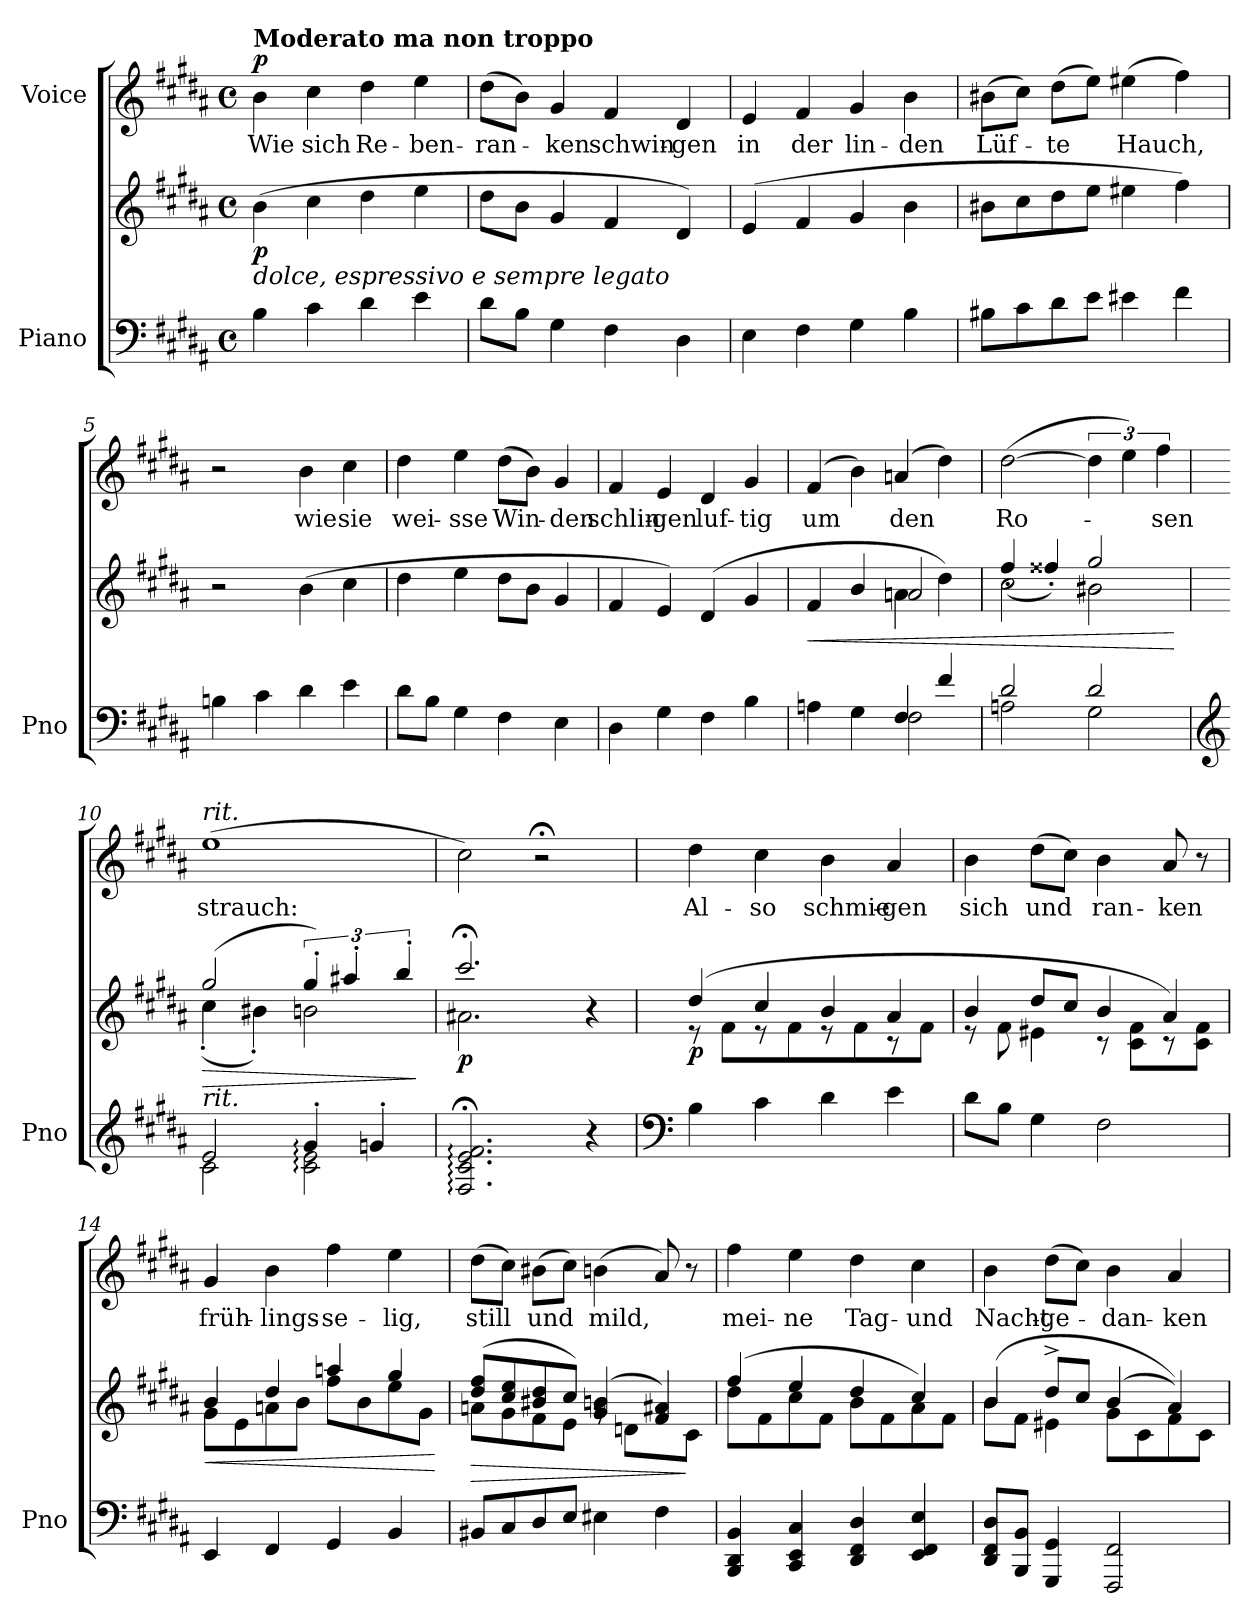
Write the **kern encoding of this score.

**kern	**kern	**dynam	**kern	**text	**dynam
*part2	*part2	*part2	*part1	*part1	*part1
*staff3	*staff2	*staff2/3	*staff1	*staff1	*staff1
*I"Piano	*	*	*I"Voice	*	*
*I'Pno	*	*	*	*	*
*clefF4	*clefG2	*	*clefG2	*	*
*k[f#c#g#d#a#]	*k[f#c#g#d#a#]	*	*k[f#c#g#d#a#]	*	*
*M4/4	*M4/4	*	*M4/4	*	*
*met(c)	*met(c)	*	*met(c)	*	*
=1	=1	=1	=1	=1	=1
!	!	!	!LO:TX:a:B:t=Moderato ma non troppo	!	!
!	!LO:TX:b:i:t=dolce, espressivo e sempre legato	!	!	!	!
!	!	!LO:DY:b	!	!LO:LY:b	!LO:DY:a
4B\	(>4b\	p	4b\	Wie	p
!	!	!	!	!LO:LY:b	!
4c#\	4cc#\	.	4cc#\	sich	.
!	!	!	!	!LO:LY:b	!
4d#\	4dd#\	.	4dd#\	Re-	.
!	!	!	!	!LO:LY:b	!
4e\	4ee\	.	4ee\	-ben-	.
=2	=2	=2	=2	=2	=2
!	!	!	!	!LO:LY:b	!
8d#\L	8dd#\L	.	(>8dd#\L	-ran-	.
8B\J	8b\J	.	8b\J)	.	.
!	!	!	!	!LO:LY:b	!
4G#\	4g#/	.	4g#/	-ken	.
!	!	!	!	!LO:LY:b	!
4F#\	4f#/	.	4f#/	schwin-	.
!	!	!	!	!LO:LY:b	!
4D#\	4d#/)	.	4d#/	-gen	.
=3	=3	=3	=3	=3	=3
!	!	!	!	!LO:LY:b	!
4E\	(>4e/	.	4e/	in	.
!	!	!	!	!LO:LY:b	!
4F#\	4f#/	.	4f#/	der	.
!	!	!	!	!LO:LY:b	!
4G#\	4g#/	.	4g#/	lin-	.
!	!	!	!	!LO:LY:b	!
4B\	4b\	.	4b\	-den	.
=4	=4	=4	=4	=4	=4
!	!	!	!	!LO:LY:b	!
8B#X\L	8b#X\L	.	(>8b#X\L	Lüf-	.
8c#\	8cc#\	.	8cc#\J)	.	.
!	!	!	!	!LO:LY:b	!
8d#\	8dd#\	.	(>8dd#\L	-te	.
8e\J	8ee\J	.	8ee\J)	.	.
!	!	!	!	!LO:LY:b	!
4e#X\	4ee#X\	.	(>4ee#X\	Hauch,	.
4f#\	4ff#\)	.	4ff#\)	.	.
!!LO:LB:g=z
=5	=5	=5	=5	=5	=5
4Bn\	2r	.	2r	.	.
4c#\	.	.	.	.	.
!	!	!	!	!LO:LY:b	!
4d#\	(>4b\	.	4b\	wie	.
!	!	!	!	!LO:LY:b	!
4e\	4cc#\	.	4cc#\	sie	.
=6	=6	=6	=6	=6	=6
!	!	!	!	!LO:LY:b	!
8d#\L	4dd#\	.	4dd#\	wei-	.
8B\J	.	.	.	.	.
!	!	!	!	!LO:LY:b	!
4G#\	4ee\	.	4ee\	-sse	.
!	!	!	!	!LO:LY:b	!
4F#\	8dd#\L	.	(>8dd#\L	Win-	.
.	8b\J	.	8b\J)	.	.
!	!	!	!	!LO:LY:b	!
4E\	4g#/	.	4g#/	-den	.
=7	=7	=7	=7	=7	=7
!	!	!	!	!LO:LY:b	!
4D#\	4f#/	.	4f#/	schlin-	.
!	!	!	!	!LO:LY:b	!
4G#\	4e/)	.	4e/	-gen	.
!	!	!	!	!LO:LY:b	!
4F#\	(>4d#/	.	4d#/	luf-	.
!	!	!	!	!LO:LY:b	!
4B\	4g#/	.	4g#/	-tig	.
=8	=8	=8	=8	=8	=8
*^	*	*	*	*	*
!	!	!	!LO:HP:b	!	!LO:LY:b	!
*	*	*^	*	*	*	*
4An\	2ryy	4f#/	4rgyy	<	(>4f#/	um	.
4G#\	.	4b/	4rgyy	.	4b\)	.	.
!	!	!	!	!	!	!LO:LY:b	!
4F#/	2F#\	4an\	2a/	.	(>4an/	den	.
4f#/	.	4dd#\)	.	.	4dd#\)	.	.
=9	=9	=9	=9	=9	=9	=9	=9
!	!	!	!	!	!	!LO:LY:b	!
2d#/	2An\	2cc#\	(>4ff#'/	.	(>[2dd#\	Ro-	.
.	.	.	4ff##X'/)	.	.	.	.
2d#/	2G#\	2b#X\	2gg#/	.	6dd#\]	.	.
.	.	.	.	.	6ee\)	.	.
!	!	!	!	!	!	!LO:LY:b	!
.	.	.	.	.	6ff#\	-sen	.
*v	*v	*	*	*	*	*	*
*	*v	*v	*	*	*	*
.	.	[	.	.	.
!!LO:LB:g=z
=10	=10	=10	=10	=10	=10
*clefG2	*	*	*	*	*
*	*	*	*MM95	*	*
*^	*	*	*	*	*
!	!	!	!	!LO:TX:a:i:t=rit.	!	!
!LO:TX:a:i:t=rit.	!	!	!	!	!	!
!	!	!	!LO:HP:b	!	!LO:LY:b	!
*	*	*^	*	*	*	*
2e/	2c#\	(>2gg#/	(<4cc#'\	>	(>1ee	strauch:	.
.	.	.	4b#X'\)	.	.	.	.
4g#:'/	2c#\: 2e\:	6gg#'/)	2bn\	.	.	.	.
.	.	6aa#X'/	.	.	.	.	.
4gn'/	.	.	.	.	.	.	.
.	.	6bb'/	.	.	.	.	.
*v	*v	*	*	*	*	*	*
*	*v	*v	*	*	*	*
.	.	]	.	.	.
=11	=11	=11	=11	=11	=11
*	*^	*	*	*	*
!	!	!	!LO:DY:b	!	!	!
2.F#/;<: 2.c#/;<: 2.e/;<: 2.f#/;<:	2.ccc#;</	2.a#X:\	p	2cc#\)	.	.
.	.	.	.	2r;<	.	.
4r	4r	4rgyy	.	.	.	.
=12	=12	=12	=12	=12	=12	=12
*clefF4	*	*	*	*	*	*
*	*	*	*	*MM100	*	*
!	!	!	!LO:DY:b	!	!LO:LY:b	!
4B\	(>4dd#/	8r	p	4dd#\	Al-	.
.	.	8f#\L	.	.	.	.
!	!	!	!	!	!LO:LY:b	!
4c#\	4cc#/	8r	.	4cc#\	-so	.
.	.	8f#\	.	.	.	.
!	!	!	!	!	!LO:LY:b	!
4d#\	4b/	8r	.	4b\	schmie-	.
.	.	8f#\	.	.	.	.
!	!	!	!	!	!LO:LY:b	!
4e\	4a#/	8r	.	4a#/	-gen	.
.	.	8f#\J	.	.	.	.
=13	=13	=13	=13	=13	=13	=13
!	!	!	!	!	!LO:LY:b	!
8d#\L	4b/	8r	.	4b\	sich	.
8B\J	.	8f#\	.	.	.	.
!	!	!	!	!	!LO:LY:b	!
4G#\	8dd#/L	4e#X\	.	(>8dd#\L	und	.
.	8cc#/J	.	.	8cc#\J)	.	.
!	!	!	!	!	!LO:LY:b	!
2F#\	4b/	8r	.	4b\	ran-	.
.	.	8c#\ 8f#\L	.	.	.	.
!	!	!	!	!	!LO:LY:b	!
.	4a#/)	8r	.	8a#/	-ken	.
.	.	8c#\ 8f#\J	.	8r	.	.
!!LO:PB:g=z
=14	=14	=14	=14	=14	=14	=14
!	!	!	!LO:HP:b	!	!LO:LY:b	!
4EE/	4b/	8g#\L	<	4g#/	früh-	.
.	.	8e\	.	.	.	.
!	!	!	!	!	!LO:LY:b	!
4FF#/	4dd#/	8an\	.	4b\	-lings-	.
.	.	8b\J	.	.	.	.
!	!	!	!	!	!LO:LY:b	!
4GG#/	4aan/	8ff#\L	.	4ff#\	-se-	.
.	.	8b\	.	.	.	.
!	!	!	!	!	!LO:LY:b	!
4BB/	4gg#/	8ee\	.	4ee\	-lig,	.
.	.	8g#\J	.	.	.	.
*	*v	*v	*	*	*	*
.	.	[	.	.	.
=15	=15	=15	=15	=15	=15
!	!	!LO:HP:b	!	!LO:LY:b	!
*	*^	*	*	*	*
8BB#X/L	(>8dd#/ 8ff#/L	8an\L	>	(>8dd#\L	still	.
8C#/	8cc#/ 8ee/	8g#\	.	8cc#\J)	.	.
!	!	!	!	!	!LO:LY:b	!
8D#/	8b#X/ 8dd#/	8f#\	.	(>8b#X\L	und	.
8E/J	8cc#/J)	8e\J	.	8cc#\J)	.	.
!	!	!	!	!	!LO:LY:b	!
4E#X\	(>4g#/ 4bn/	8rg	.	(>4bn\	mild,	.
.	.	8dn\L	.	.	.	.
4F#\	4f#/ 4a#X/)	8rg	.	8a#/)	.	.
.	.	8c#\J	]	8r	.	.
=16	=16	=16	=16	=16	=16	=16
!	!	!	!	!	!LO:LY:b	!
4BBB/ 4DD#/ 4BB/	(>4ff#/	8dd#\L	.	4ff#\	mei-	.
.	.	8f#\	.	.	.	.
!	!	!	!	!	!LO:LY:b	!
4CC#/ 4EE/ 4C#/	4ee/	8cc#\	.	4ee\	-ne	.
.	.	8f#\J	.	.	.	.
!	!	!	!	!	!LO:LY:b	!
4DD#/ 4FF#/ 4D#/	4dd#/	8b\L	.	4dd#\	Tag-	.
.	.	8f#\	.	.	.	.
!	!	!	!LO:DY:a=2	!	!LO:LY:b	!
!	!	!	!LO:DY:n=1:a=2	!	!	!
4EE/ 4FF#/ 4E/	4cc#/)	8a#\	f other-dynamics	4cc#\	-und	.
.	.	8f#\J	.	.	.	.
=17	=17	=17	=17	=17	=17	=17
!	!	!	!	!	!LO:LY:b	!
8DD#/ 8FF#/ 8D#/L	(>4b/	8b\L	.	4b\	Nacht-	.
8BBB/ 8BB/J	.	8f#\J	.	.	.	.
!	!	!	!	!	!LO:LY:b	!
4GGG#/ 4GG#/	8dd#^/L	4e#X\	.	(>8dd#\L	-ge-	.
.	8cc#/J	.	.	8cc#\J)	.	.
!	!	!	!	!	!LO:LY:b	!
2FFF#/ 2FF#/	(>4b/	8g#\L	.	4b\	-dan-	.
.	.	8c#\	.	.	.	.
!	!	!	!	!	!LO:LY:b	!
.	4a#/))	8f#\	.	4a#/	-ken	.
.	.	8c#\J	.	.	.	.
*	*v	*v	*	*	*	*
=	=	=	=	=	=
*-	*-	*-	*-	*-	*-
